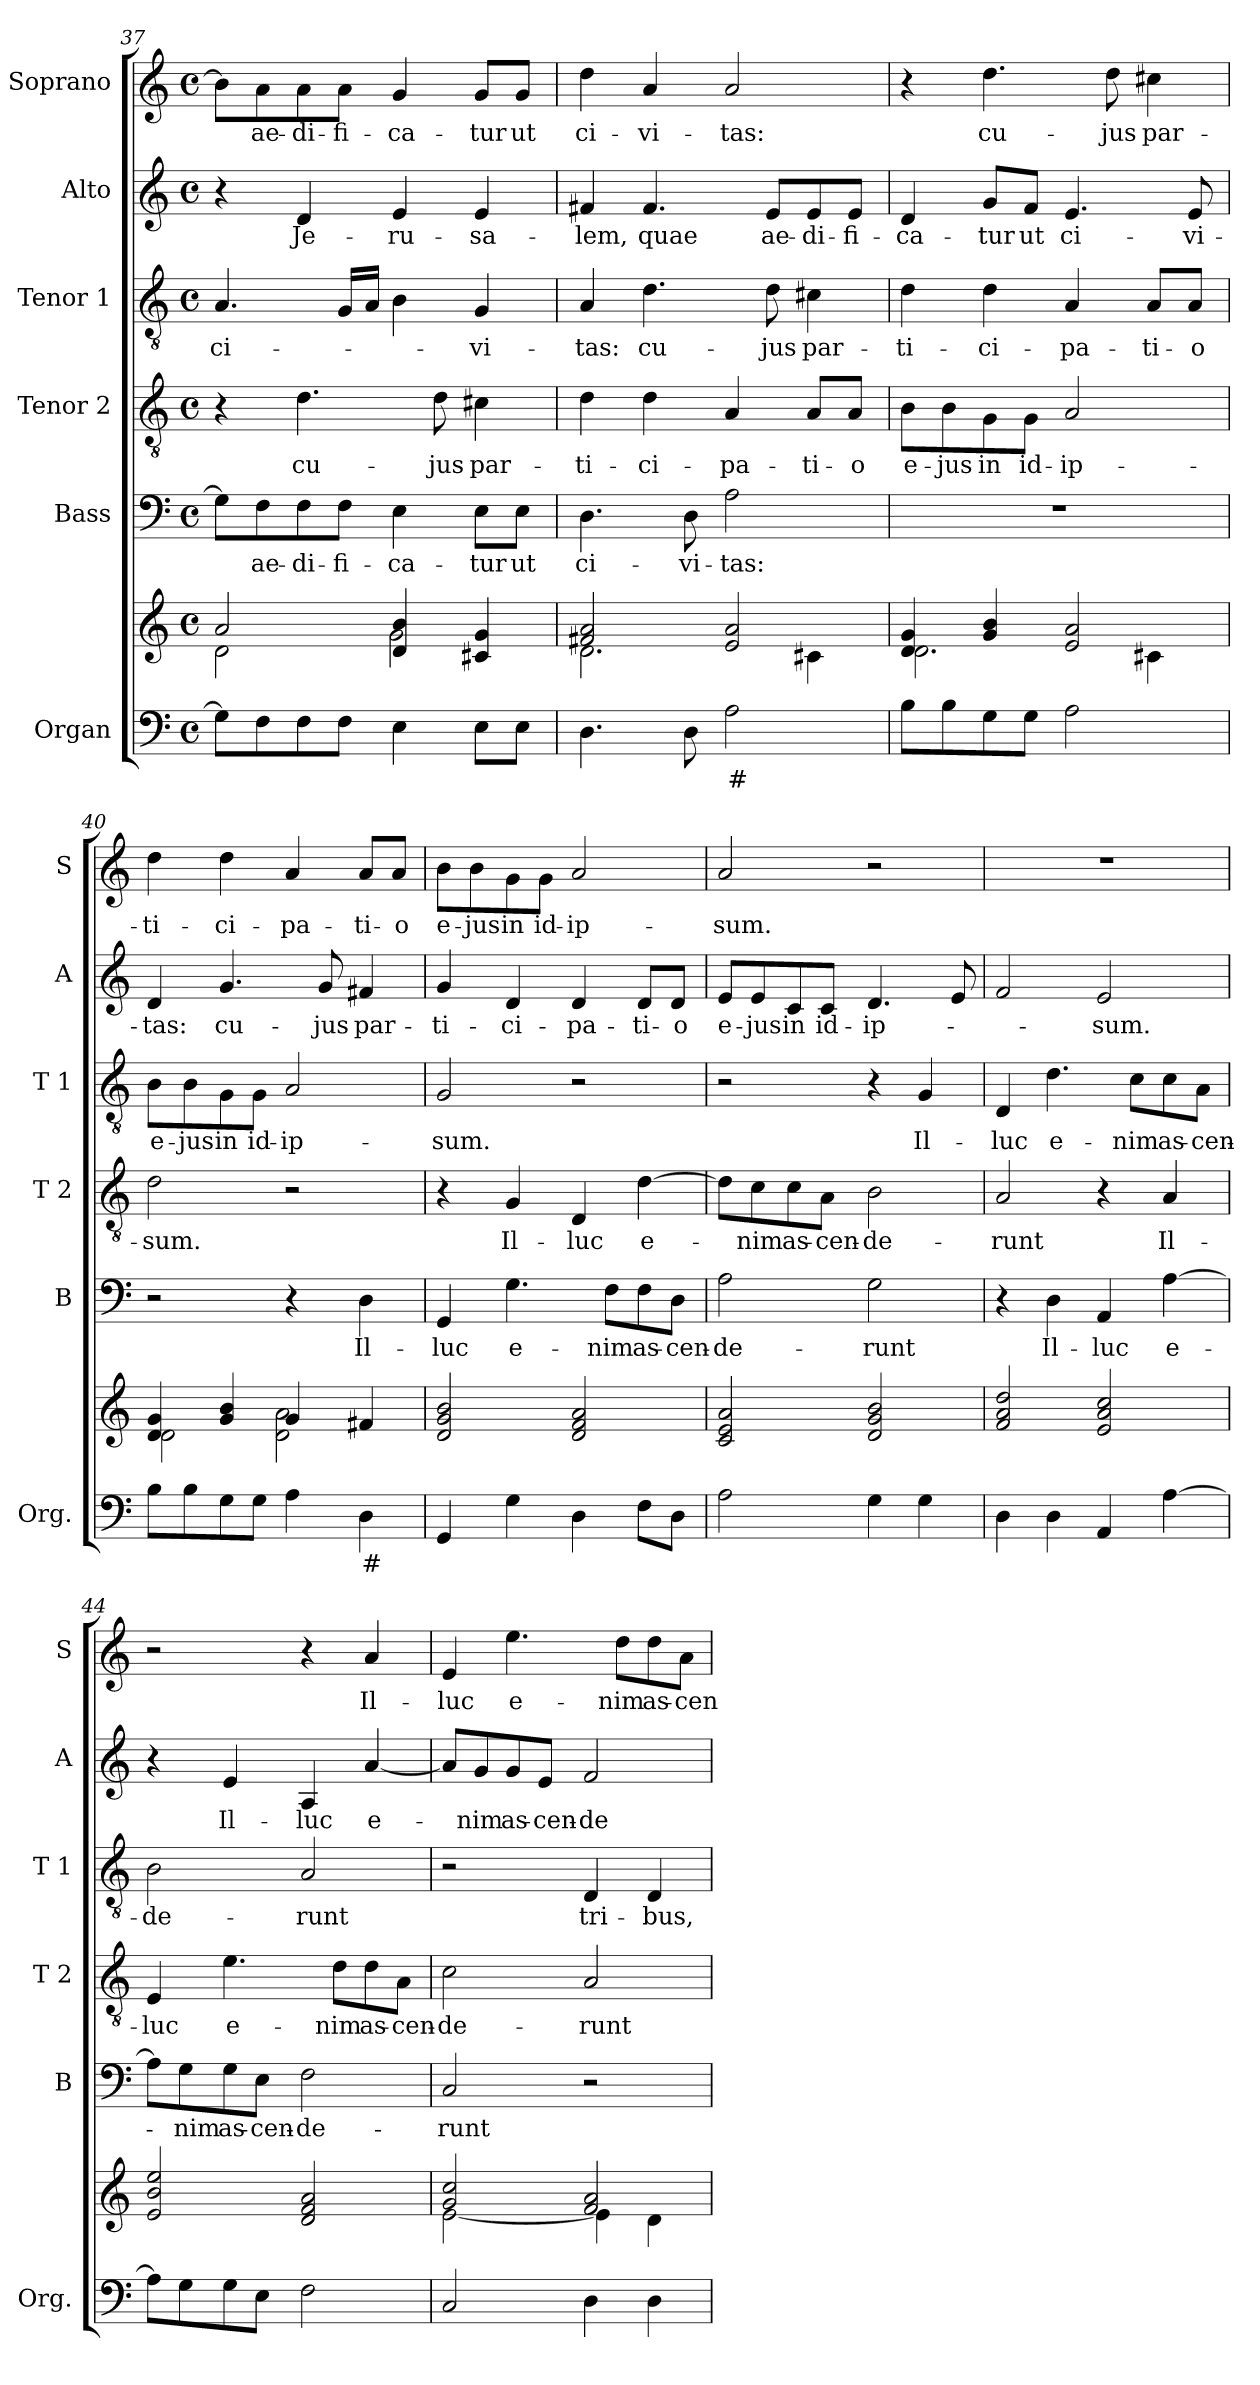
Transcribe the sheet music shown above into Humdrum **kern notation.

**kern	**text	**kern	**kern	**text	**kern	**text	**kern	**text	**kern	**text	**kern	**text
*part6	*part6	*part6	*part5	*part5	*part4	*part4	*part3	*part3	*part2	*part2	*part1	*part1
*staff7	*staff7	*staff6	*staff5	*staff5	*staff4	*staff4	*staff3	*staff3	*staff2	*staff2	*staff1	*staff1
*I"Organ	*	*	*I"Bass	*	*I"Tenor 2	*	*I"Tenor 1	*	*I"Alto	*	*I"Soprano	*
*I'Org.	*	*	*I'B	*	*I'T 2	*	*I'T 1	*	*I'A	*	*I'S	*
*clefF4	*	*clefG2	*clefF4	*	*clefGv2	*	*clefGv2	*	*clefG2	*	*clefG2	*
*k[]	*	*k[]	*k[]	*	*k[]	*	*k[]	*	*k[]	*	*k[]	*
*M4/4	*	*M4/4	*M4/4	*	*M4/4	*	*M4/4	*	*M4/4	*	*M4/4	*
*met(c)	*	*met(c)	*met(c)	*	*met(c)	*	*met(c)	*	*met(c)	*	*met(c)	*
=37	=37	=37	=37	=37	=37	=37	=37	=37	=37	=37	=37	=37
*	*	*^	*	*	*	*	*	*	*	*	*	*
!	!	!	!	!	!	!	!	!	!LO:LY:b	!	!	!	!
8G\L]	.	2a!/	2d!\	8G\L]	.	4r	.	4.A/	ci-	4r	.	8b\L]	.
!	!	!	!	!	!LO:LY:b	!	!	!	!	!	!	!	!LO:LY:b
8F\	.	.	.	8F\	ae-	.	.	.	.	.	.	8a\	ae-
!	!	!	!	!	!LO:LY:b	!	!LO:LY:b	!	!	!	!LO:LY:b	!	!LO:LY:b
8F\	.	.	.	8F\	-di-	4.d\	cu-	.	.	4d/	Je-	8a\	-di-
!	!	!	!	!	!LO:LY:b	!	!	!	!	!	!	!	!LO:LY:b
8F\J	.	.	.	8F\J	-fi-	.	.	16G/LL	.	.	.	8a\J	-fi-
.	.	.	.	.	.	.	.	16A/JJ	.	.	.	.	.
!	!	!	!	!	!LO:LY:b	!	!	!	!	!	!LO:LY:b	!	!LO:LY:b
4E\	.	4d!/ 4b!/	2g!\	4E\	-ca-	.	.	4B\	.	4e/	-ru-	4g/	-ca-
!	!	!	!	!	!	!	!LO:LY:b	!	!	!	!	!	!
.	.	.	.	.	.	8d\	-jus	.	.	.	.	.	.
!	!	!	!	!	!LO:LY:b	!	!LO:LY:b	!	!LO:LY:b	!	!LO:LY:b	!	!LO:LY:b
8E\L	.	4c#X!/ 4g!/	.	8E\L	-tur	4c#X\	par-	4G/	-vi-	4e/	-sa-	8g/L	-tur
!	!	!	!	!	!LO:LY:b	!	!	!	!	!	!	!	!LO:LY:b
8E\J	.	.	.	8E\J	ut	.	.	.	.	.	.	8g/J	ut
!!LO:LB:g=z
=38	=38	=38	=38	=38	=38	=38	=38	=38	=38	=38	=38	=38	=38
!	!	!	!	!	!LO:LY:b	!	!LO:LY:b	!	!LO:LY:b	!	!LO:LY:b	!	!LO:LY:b
4.D\	.	2f#X!/ 2a!/	2.d!\	4.D\	ci-	4d\	-ti-	4A/	-tas:	4f#X/	-lem,	4dd\	ci-
!	!	!	!	!	!	!	!LO:LY:b	!	!LO:LY:b	!	!LO:LY:b	!	!LO:LY:b
.	.	.	.	.	.	4d\	-ci-	4.d\	cu-	4.f#/	quae	4a/	-vi-
!	!	!	!	!	!LO:LY:b	!	!	!	!	!	!	!	!
8D\	.	.	.	8D\	-vi-	.	.	.	.	.	.	.	.
!	!LO:LY:b	!	!	!	!LO:LY:b	!	!LO:LY:b	!	!	!	!	!	!LO:LY:b
2A\	#	2e!/ 2a!/	.	2A\	-tas:	4A/	-pa-	.	.	.	.	2a/	-tas:
!	!	!	!	!	!	!	!	!	!LO:LY:b	!	!LO:LY:b	!	!
.	.	.	.	.	.	.	.	8d\	-jus	8e/L	ae-	.	.
!	!	!	!	!	!	!	!LO:LY:b	!	!LO:LY:b	!	!LO:LY:b	!	!
.	.	.	4c#X!\	.	.	8A/L	-ti-	4c#X\	par-	8e/	-di-	.	.
!	!	!	!	!	!	!	!LO:LY:b	!	!	!	!LO:LY:b	!	!
.	.	.	.	.	.	8A/J	-o	.	.	8e/J	-fi-	.	.
=39	=39	=39	=39	=39	=39	=39	=39	=39	=39	=39	=39	=39	=39
!	!	!	!	!	!	!	!LO:LY:b	!	!LO:LY:b	!	!LO:LY:b	!	!
8B\L	.	4d!/ 4g!/	2.d!\	1r	.	8B\L	e-	4d\	-ti-	4d/	-ca-	4r	.
!	!	!	!	!	!	!	!LO:LY:b	!	!	!	!	!	!
8B\	.	.	.	.	.	8B\	-jus	.	.	.	.	.	.
!	!	!	!	!	!	!	!LO:LY:b	!	!LO:LY:b	!	!LO:LY:b	!	!LO:LY:b
8G\	.	4g!/ 4b!/	.	.	.	8G\	in	4d\	-ci-	8g/L	-tur	4.dd\	cu-
!	!	!	!	!	!	!	!LO:LY:b	!	!	!	!LO:LY:b	!	!
8G\J	.	.	.	.	.	8G\J	id-	.	.	8f/J	ut	.	.
!	!	!	!	!	!	!	!LO:LY:b	!	!LO:LY:b	!	!LO:LY:b	!	!
2A\	.	2e!/ 2a!/	.	.	.	2A/	-ip-	4A/	-pa-	4.e/	ci-	.	.
!	!	!	!	!	!	!	!	!	!	!	!	!	!LO:LY:b
.	.	.	.	.	.	.	.	.	.	.	.	8dd\	-jus
!	!	!	!	!	!	!	!	!	!LO:LY:b	!	!	!	!LO:LY:b
.	.	.	4c#X!\	.	.	.	.	8A/L	-ti-	.	.	4cc#X\	par-
!	!	!	!	!	!	!	!	!	!LO:LY:b	!	!LO:LY:b	!	!
.	.	.	.	.	.	.	.	8A/J	-o	8e/	-vi-	.	.
=40	=40	=40	=40	=40	=40	=40	=40	=40	=40	=40	=40	=40	=40
!	!	!	!	!	!	!	!LO:LY:b	!	!LO:LY:b	!	!LO:LY:b	!	!LO:LY:b
8B\L	.	4d!/ 4g!/	2d!\	2r	.	2d\	-sum.	8B\L	e-	4d/	-tas:	4dd\	-ti-
!	!	!	!	!	!	!	!	!	!LO:LY:b	!	!	!	!
8B\	.	.	.	.	.	.	.	8B\	-jus	.	.	.	.
!	!	!	!	!	!	!	!	!	!LO:LY:b	!	!LO:LY:b	!	!LO:LY:b
8G\	.	4g!/ 4b!/	.	.	.	.	.	8G\	in	4.g/	cu-	4dd\	-ci-
!	!	!	!	!	!	!	!	!	!LO:LY:b	!	!	!	!
8G\J	.	.	.	.	.	.	.	8G\J	id-	.	.	.	.
!	!	!	!	!	!	!	!	!	!LO:LY:b	!	!	!	!LO:LY:b
4A\	.	4g!/	2d!\ 2a!\	4r	.	2r	.	2A/	-ip-	.	.	4a/	-pa-
!	!	!	!	!	!	!	!	!	!	!	!LO:LY:b	!	!
.	.	.	.	.	.	.	.	.	.	8g/	-jus	.	.
!	!LO:LY:b	!	!	!	!LO:LY:b	!	!	!	!	!	!LO:LY:b	!	!LO:LY:b
4D\	#	4f#X!/	.	4D\	Il-	.	.	.	.	4f#X/	par-	8a/L	-ti-
!	!	!	!	!	!	!	!	!	!	!	!	!	!LO:LY:b
.	.	.	.	.	.	.	.	.	.	.	.	8a/J	-o
*	*	*v	*v	*	*	*	*	*	*	*	*	*	*
=41	=41	=41	=41	=41	=41	=41	=41	=41	=41	=41	=41	=41
!	!	!	!	!LO:LY:b	!	!	!	!LO:LY:b	!	!LO:LY:b	!	!LO:LY:b
4GG/	.	2d!/ 2g!/ 2b!/	4GG/	-luc	4r	.	2G/	-sum.	4g/	-ti-	8b\L	e-
!	!	!	!	!	!	!	!	!	!	!	!	!LO:LY:b
.	.	.	.	.	.	.	.	.	.	.	8b\	-jus
!	!	!	!	!LO:LY:b	!	!LO:LY:b	!	!	!	!LO:LY:b	!	!LO:LY:b
4G\	.	.	4.G\	e-	4G/	Il-	.	.	4d/	-ci-	8g\	in
!	!	!	!	!	!	!	!	!	!	!	!	!LO:LY:b
.	.	.	.	.	.	.	.	.	.	.	8g\J	id-
!	!	!	!	!	!	!LO:LY:b	!	!	!	!LO:LY:b	!	!LO:LY:b
4D\	.	2d!/ 2f!/ 2a!/	.	.	4D/	-luc	2r	.	4d/	-pa-	2a/	-ip-
!	!	!	!	!LO:LY:b	!	!	!	!	!	!	!	!
.	.	.	8F\L	-nim	.	.	.	.	.	.	.	.
!	!	!	!	!LO:LY:b	!	!LO:LY:b	!	!	!	!LO:LY:b	!	!
8F\L	.	.	8F\	as-	[4d\	e-	.	.	8d/L	-ti-	.	.
!	!	!	!	!LO:LY:b	!	!	!	!	!	!LO:LY:b	!	!
8D\J	.	.	8D\J	-cen-	.	.	.	.	8d/J	-o	.	.
!!LO:PB:g=z
=42	=42	=42	=42	=42	=42	=42	=42	=42	=42	=42	=42	=42
!	!	!	!	!LO:LY:b	!	!	!	!	!	!LO:LY:b	!	!LO:LY:b
2A\	.	2c!/ 2e!/ 2a!/	2A\	-de-	8d\L]	.	2r	.	8e/L	e-	2a/	-sum.
!	!	!	!	!	!	!LO:LY:b	!	!	!	!LO:LY:b	!	!
.	.	.	.	.	8c\	-nim	.	.	8e/	-jus	.	.
!	!	!	!	!	!	!LO:LY:b	!	!	!	!LO:LY:b	!	!
.	.	.	.	.	8c\	as-	.	.	8c/	in	.	.
!	!	!	!	!	!	!LO:LY:b	!	!	!	!LO:LY:b	!	!
.	.	.	.	.	8A\J	-cen-	.	.	8c/J	id-	.	.
!	!	!	!	!LO:LY:b	!	!LO:LY:b	!	!	!	!LO:LY:b	!	!
4G\	.	2d!/ 2g!/ 2b!/	2G\	-runt	2B\	-de-	4r	.	4.d/	-ip-	2r	.
!	!	!	!	!	!	!	!	!LO:LY:b	!	!	!	!
4G\	.	.	.	.	.	.	4G/	Il-	.	.	.	.
.	.	.	.	.	.	.	.	.	8e/	.	.	.
=43	=43	=43	=43	=43	=43	=43	=43	=43	=43	=43	=43	=43
!	!	!	!	!	!	!LO:LY:b	!	!LO:LY:b	!	!	!	!
4D\	.	2f!/ 2a!/ 2dd!/	4r	.	2A/	-runt	4D/	-luc	2f/	.	1r	.
!	!	!	!	!LO:LY:b	!	!	!	!LO:LY:b	!	!	!	!
4D\	.	.	4D\	Il-	.	.	4.d\	e-	.	.	.	.
!	!	!	!	!LO:LY:b	!	!	!	!	!	!LO:LY:b	!	!
4AA/	.	2e!/ 2a!/ 2cc!/	4AA/	-luc	4r	.	.	.	2e/	-sum.	.	.
!	!	!	!	!	!	!	!	!LO:LY:b	!	!	!	!
.	.	.	.	.	.	.	8c\L	-nim	.	.	.	.
!	!	!	!	!LO:LY:b	!	!LO:LY:b	!	!LO:LY:b	!	!	!	!
[4A\	.	.	[4A\	e-	4A/	Il-	8c\	as-	.	.	.	.
!	!	!	!	!	!	!	!	!LO:LY:b	!	!	!	!
.	.	.	.	.	.	.	8A\J	-cen-	.	.	.	.
=44	=44	=44	=44	=44	=44	=44	=44	=44	=44	=44	=44	=44
!	!	!	!	!	!	!LO:LY:b	!	!LO:LY:b	!	!	!	!
8A\L]	.	2e!/ 2b!/ 2ee!/	8A\L]	.	4E/	-luc	2B\	-de-	4r	.	2r	.
!	!	!	!	!LO:LY:b	!	!	!	!	!	!	!	!
8G\	.	.	8G\	-nim	.	.	.	.	.	.	.	.
!	!	!	!	!LO:LY:b	!	!LO:LY:b	!	!	!	!LO:LY:b	!	!
8G\	.	.	8G\	as-	4.e\	e-	.	.	4e/	Il-	.	.
!	!	!	!	!LO:LY:b	!	!	!	!	!	!	!	!
8E\J	.	.	8E\J	-cen-	.	.	.	.	.	.	.	.
!	!	!	!	!LO:LY:b	!	!	!	!LO:LY:b	!	!LO:LY:b	!	!
2F\	.	2d!/ 2f!/ 2a!/	2F\	-de-	.	.	2A/	-runt	4A/	-luc	4r	.
!	!	!	!	!	!	!LO:LY:b	!	!	!	!	!	!
.	.	.	.	.	8d\L	-nim	.	.	.	.	.	.
!	!	!	!	!	!	!LO:LY:b	!	!	!	!LO:LY:b	!	!LO:LY:b
.	.	.	.	.	8d\	as-	.	.	[4a/	e-	4a/	Il-
!	!	!	!	!	!	!LO:LY:b	!	!	!	!	!	!
.	.	.	.	.	8A\J	-cen-	.	.	.	.	.	.
=45	=45	=45	=45	=45	=45	=45	=45	=45	=45	=45	=45	=45
*	*	*^	*	*	*	*	*	*	*	*	*	*
!	!	!	!	!	!LO:LY:b	!	!LO:LY:b	!	!	!	!	!	!LO:LY:b
2C/	.	2g!/ 2cc!/	[2e!\	2C/	-runt	2c\	-de-	2r	.	8a/L]	.	4e/	-luc
!	!	!	!	!	!	!	!	!	!	!	!LO:LY:b	!	!
.	.	.	.	.	.	.	.	.	.	8g/	-nim	.	.
!	!	!	!	!	!	!	!	!	!	!	!LO:LY:b	!	!LO:LY:b
.	.	.	.	.	.	.	.	.	.	8g/	as-	4.ee\	e-
!	!	!	!	!	!	!	!	!	!	!	!LO:LY:b	!	!
.	.	.	.	.	.	.	.	.	.	8e/J	-cen-	.	.
!	!	!	!	!	!	!	!LO:LY:b	!	!LO:LY:b	!	!LO:LY:b	!	!
4D\	.	2f!/ 2a!/	4e!\]	2r	.	2A/	-runt	4D/	tri-	2f/	-de-	.	.
!	!	!	!	!	!	!	!	!	!	!	!	!	!LO:LY:b
.	.	.	.	.	.	.	.	.	.	.	.	8dd\L	-nim
!	!	!	!	!	!	!	!	!	!LO:LY:b	!	!	!	!LO:LY:b
4D\	.	.	4d!\	.	.	.	.	4D/	-bus,	.	.	8dd\	as-
!	!	!	!	!	!	!	!	!	!	!	!	!	!LO:LY:b
.	.	.	.	.	.	.	.	.	.	.	.	8a\J	-cen-
*	*	*v	*v	*	*	*	*	*	*	*	*	*	*
=	=	=	=	=	=	=	=	=	=	=	=	=
*-	*-	*-	*-	*-	*-	*-	*-	*-	*-	*-	*-	*-
